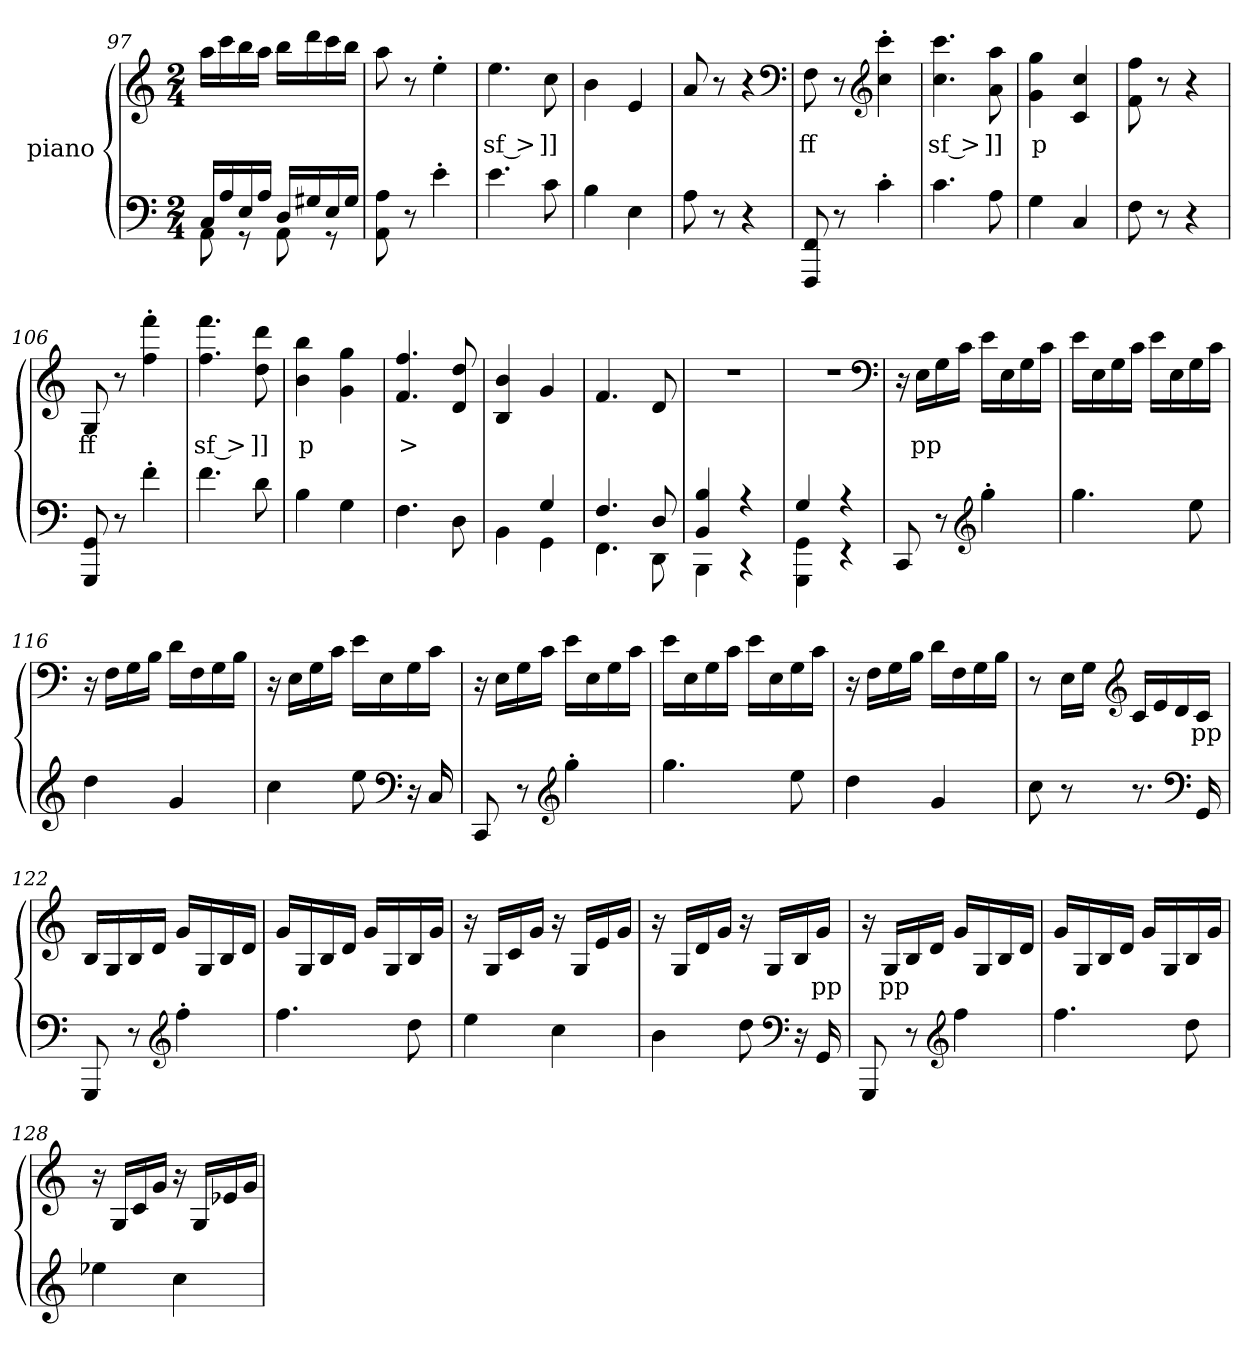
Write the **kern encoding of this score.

**kern	**kern	**text
*part2	*part1	*part1
*staff2	*staff1	*staff1
*	*I"piano	*
*clefF4	*clefG2	*
*k[]	*k[]	*
*C:	*C:	*
*M2/4	*M2/4	*
=97	=97	=97
*^	*	*
16CLL	8AA	16aaLL	.
16A	.	16ccc	.
16E	8r	16bb	.
16AJJ	.	16aaJJ	.
16DLL	8AA	16bbLL	.
16G#X	.	16ddd	.
16E	8r	16ccc	.
16G#JJ	.	16bbJJ	.
*v	*v	*	*
=98	=98	=98
8AA 8A	8aa	.
8r	8r	.
4e'>	4ee'>	.
=99	=99	=99
4.e	4.ee	sf >
8c	8cc	]]
=100	=100	=100
4B	4b	.
4E	4e	.
=101	=101	=101
8A	8a	.
8r	8r	.
4r	4r	.
*	*clefF4	*
=102	=102	=102
8FFF 8FF	8F	ff
8r	8r	.
*	*clefG2	*
4c'>	4cc'> 4ccc'>	.
=103	=103	=103
4.c	4.cc 4.ccc	sf >
8A	8a 8aa	]]
=104	=104	=104
4G	4g 4gg	p
4C	4c 4cc	.
=105	=105	=105
8F	8f 8ff	.
8r	8r	.
4r	4r	.
=106	=106	=106
8GGG 8GG	8G	ff
8r	8r	.
4f'>	4ff'> 4fff'>	.
=107	=107	=107
4.f	4.ff 4.fff	sf >
8d	8dd 8ddd	]]
=108	=108	=108
4B	4b 4bb	p
4G	4g 4gg	.
=109	=109	=109
4.F	4.f/ 4.ff/	>
8D	8d 8dd	.
=110	=110	=110
*^	*	*
4ryy	4BB\	4B 4b	.
4G	4GG	4g	.
=111	=111	=111	=111
4.F	4.FF	4.f	.
8D	8DD	8d	.
=112	=112	=112	=112
4BB 4B	4BBB	2r	.
4r	4r	.	.
=113	=113	=113	=113
4G	4GGG 4GG	2r	.
4r	4r	.	.
*v	*v	*	*
*	*clefF4	*
=114	=114	=114
8CC	16r	.
.	16ELL	pp
8r	16G	.
.	16cJJ	.
*clefG2	*	*
4gg'>	16eLL	.
.	16E	.
.	16G	.
.	16cJJ	.
=115	=115	=115
4.gg	16eLL	.
.	16E	.
.	16G	.
.	16cJJ	.
.	16eLL	.
.	16E	.
8ee	16G	.
.	16cJJ	.
=116	=116	=116
4dd	16r	.
.	16FLL	.
.	16G	.
.	16BJJ	.
4g	16dLL	.
.	16F	.
.	16G	.
.	16BJJ	.
=117	=117	=117
4cc	16r	.
.	16ELL	.
.	16G	.
.	16cJJ	.
8ee	16eLL	.
.	16E	.
*clefF4	*	*
16r	16G	.
16C	16cJJ	.
=118	=118	=118
8CC	16r	.
.	16ELL	.
8r	16G	.
.	16cJJ	.
*clefG2	*	*
4gg'>	16eLL	.
.	16E	.
.	16G	.
.	16cJJ	.
=119	=119	=119
4.gg	16eLL	.
.	16E	.
.	16G	.
.	16cJJ	.
.	16eLL	.
.	16E	.
8ee	16G	.
.	16cJJ	.
=120	=120	=120
4dd	16r	.
.	16FLL	.
.	16G	.
.	16BJJ	.
4g	16dLL	.
.	16F	.
.	16G	.
.	16BJJ	.
=121	=121	=121
8cc	8r	.
8r	16ELL	.
.	16GJJ	.
*	*clefG2	*
8.r	16cLL	.
.	16e	.
.	16d	.
*clefF4	*	*
16GG	16cJJ	pp
=122	=122	=122
8GGG	16BLL	.
.	16G	.
8r	16B	.
.	16dJJ	.
*clefG2	*	*
4ff'>	16gLL	.
.	16G	.
.	16B	.
.	16dJJ	.
=123	=123	=123
4.ff	16gLL	.
.	16G	.
.	16B	.
.	16dJJ	.
.	16gLL	.
.	16G	.
8dd	16B	.
.	16gJJ	.
=124	=124	=124
4ee	16r	.
.	16GLL	.
.	16c	.
.	16gJJ	.
4cc	16r	.
.	16GLL	.
.	16e	.
.	16gJJ	.
=125	=125	=125
4b	16r	.
.	16GLL	.
.	16d	.
.	16gJJ	.
8dd	16r	.
.	16GLL	.
*clefF4	*	*
16r	16B	.
16GG	16gJJ	pp
=126	=126	=126
8GGG	16r	.
.	16GLL	pp
8r	16B	.
.	16dJJ	.
*clefG2	*	*
4ff	16gLL	.
.	16G	.
.	16B	.
.	16dJJ	.
=127	=127	=127
4.ff	16gLL	.
.	16G	.
.	16B	.
.	16dJJ	.
.	16gLL	.
.	16G	.
8dd	16B	.
.	16gJJ	.
=128	=128	=128
4ee-X	16r	.
.	16GLL	.
.	16c	.
.	16gJJ	.
4cc	16r	.
.	16GLL	.
.	16e-X	.
.	16gJJ	.
=	=	=
*-	*-	*-
